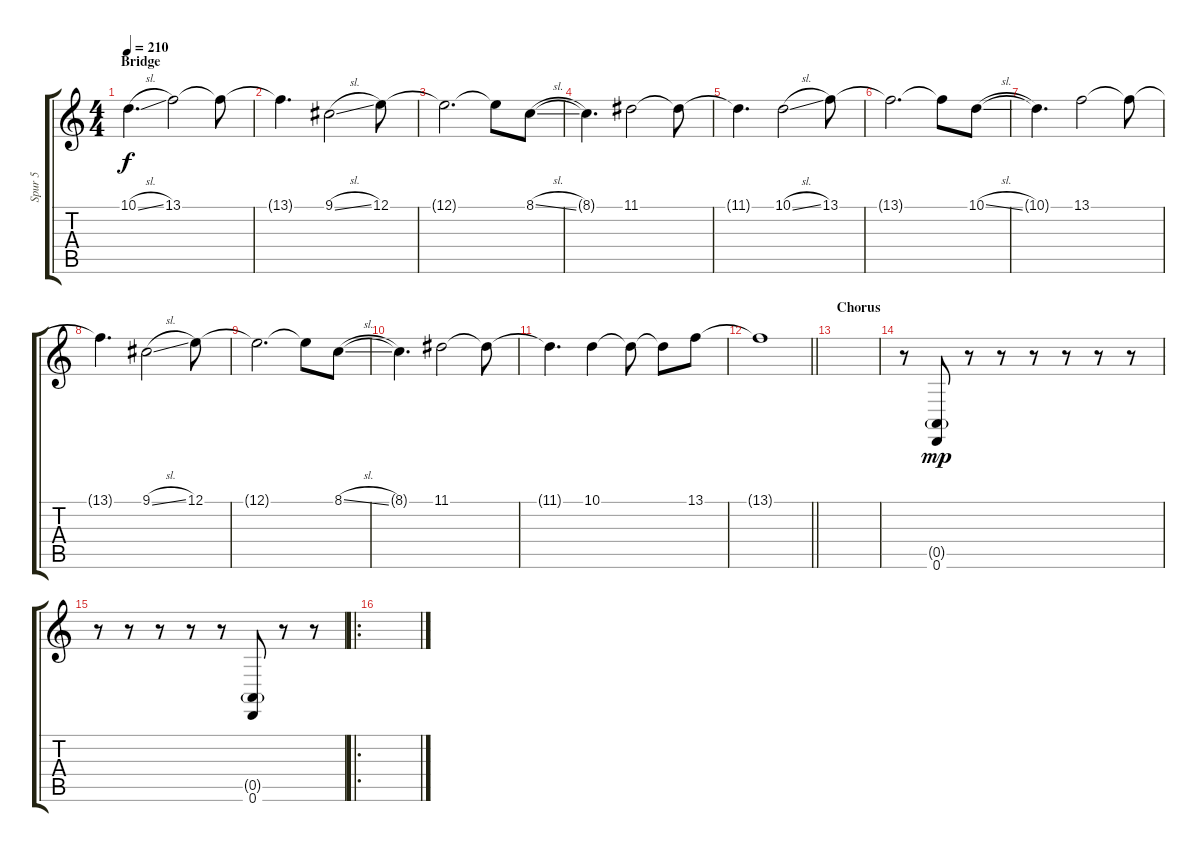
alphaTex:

\track ("Spur 5" "Spur 5") {instrument choiraahs}
\staff {score tabs}
\tuning (E4 B3 G3 D3 A2 D2) {hide}
\ts (4 4)
\section ("" "Bridge")
\tempo 210
\clef g2
\ks c
10.1{sl}.4{d dy f} 13.1.2 13.1{t}.8 |
13.1{t}.4{d} 9.1{sl}.2 12.1.8 |
12.1{t}.2{d} 12.1{t}.8 8.1{sl}.8 |
8.1{t}.4{d} 11.1.2 11.1{t}.8 |
11.1{t}.4{d} 10.1{sl}.2 13.1.8 |
13.1{t}.2{d} 13.1{t}.8 10.1{sl}.8 |
10.1{t}.4{d} 13.1.2 13.1{t}.8 |
13.1{t}.4{d} 9.1{sl}.2 12.1.8 |
12.1{t}.2{d} 12.1{t}.8 8.1{sl}.8 |
8.1{t}.4{d} 11.1.2 11.1{t}.8 |
11.1{t}.4{d} 10.1.4 10.1{t}.8 10.1{t}.8 13.1.8 |
\barLineRight lightlight
13.1{t}.1 |
\section ("" "Chorus")
|
r.8 (0.5{g} 0.6).8{dy mp} r.8 r.8 r.8 r.8 r.8 r.8 |
r.8 r.8 r.8 r.8 r.8 (0.5{g} 0.6).8 r.8 r.8 |
\ro
